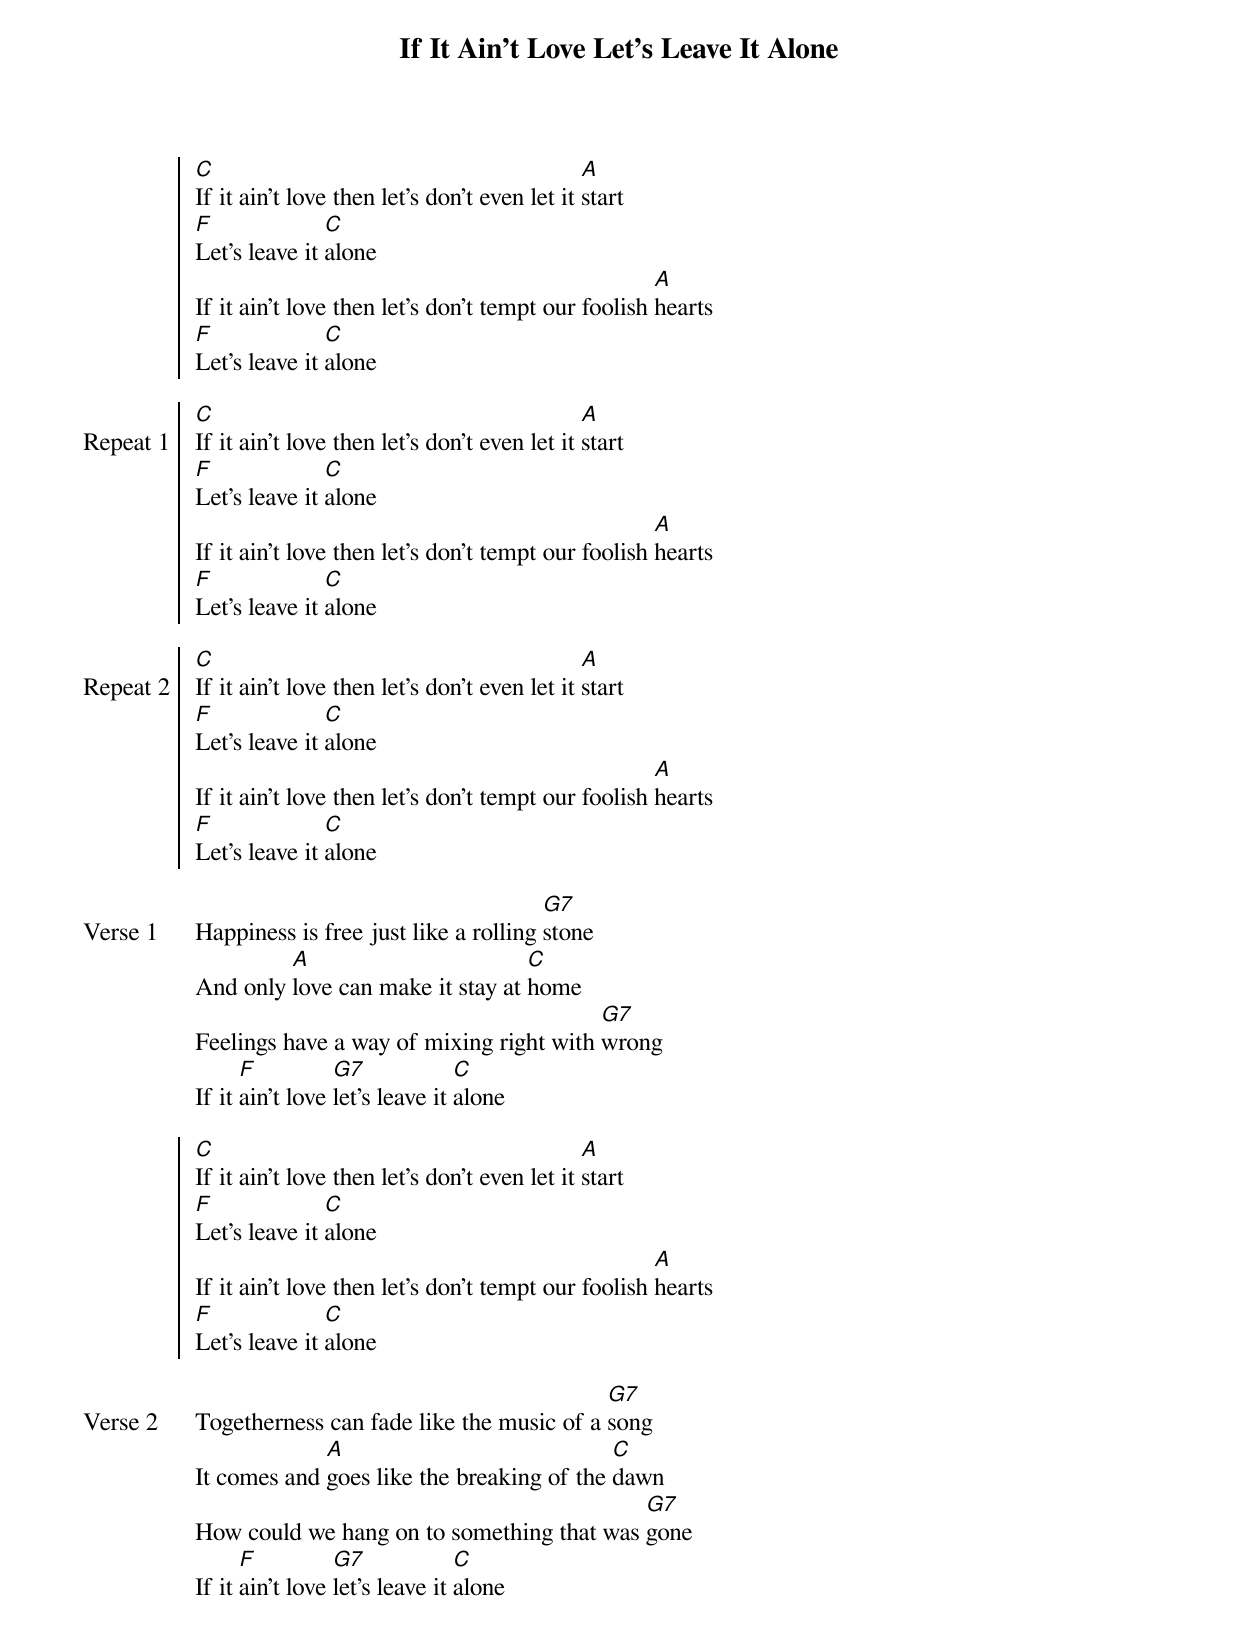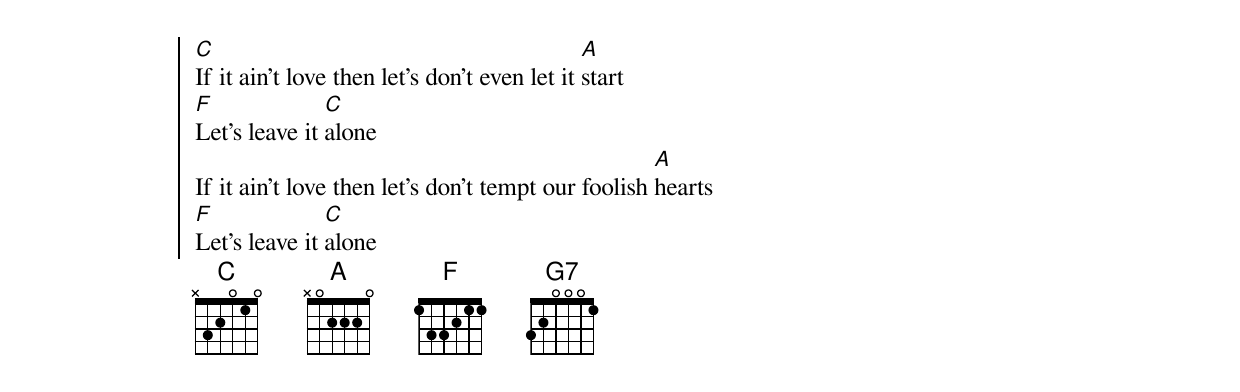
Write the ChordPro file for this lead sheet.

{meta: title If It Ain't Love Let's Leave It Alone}
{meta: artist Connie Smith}
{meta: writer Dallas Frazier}

{start_of_chorus}
[C]If it ain't love then let's don't even let it [A]start
[F]Let's leave it [C]alone
If it ain't love then let's don't tempt our foolish [A]hearts
[F]Let's leave it [C]alone
{end_of_chorus}

{start_of_chorus: Repeat 1}
[C]If it ain't love then let's don't even let it [A]start
[F]Let's leave it [C]alone
If it ain't love then let's don't tempt our foolish [A]hearts
[F]Let's leave it [C]alone
{end_of_chorus}

{start_of_chorus: Repeat 2}
[C]If it ain't love then let's don't even let it [A]start
[F]Let's leave it [C]alone
If it ain't love then let's don't tempt our foolish [A]hearts
[F]Let's leave it [C]alone
{end_of_chorus}

{start_of_verse: Verse 1}
Happiness is free just like a rolling [G7]stone
And only [A]love can make it stay at [C]home
Feelings have a way of mixing right with [G7]wrong
If it [F]ain't love [G7]let's leave it [C]alone
{end_of_verse}

{start_of_chorus}
[C]If it ain't love then let's don't even let it [A]start
[F]Let's leave it [C]alone
If it ain't love then let's don't tempt our foolish [A]hearts
[F]Let's leave it [C]alone
{end_of_chorus}

{start_of_verse: Verse 2}
Togetherness can fade like the music of a [G7]song
It comes and [A]goes like the breaking of the [C]dawn
How could we hang on to something that was [G7]gone
If it [F]ain't love [G7]let's leave it [C]alone
{end_of_verse}

{start_of_chorus}
[C]If it ain't love then let's don't even let it [A]start
[F]Let's leave it [C]alone
If it ain't love then let's don't tempt our foolish [A]hearts
[F]Let's leave it [C]alone
{end_of_chorus}
